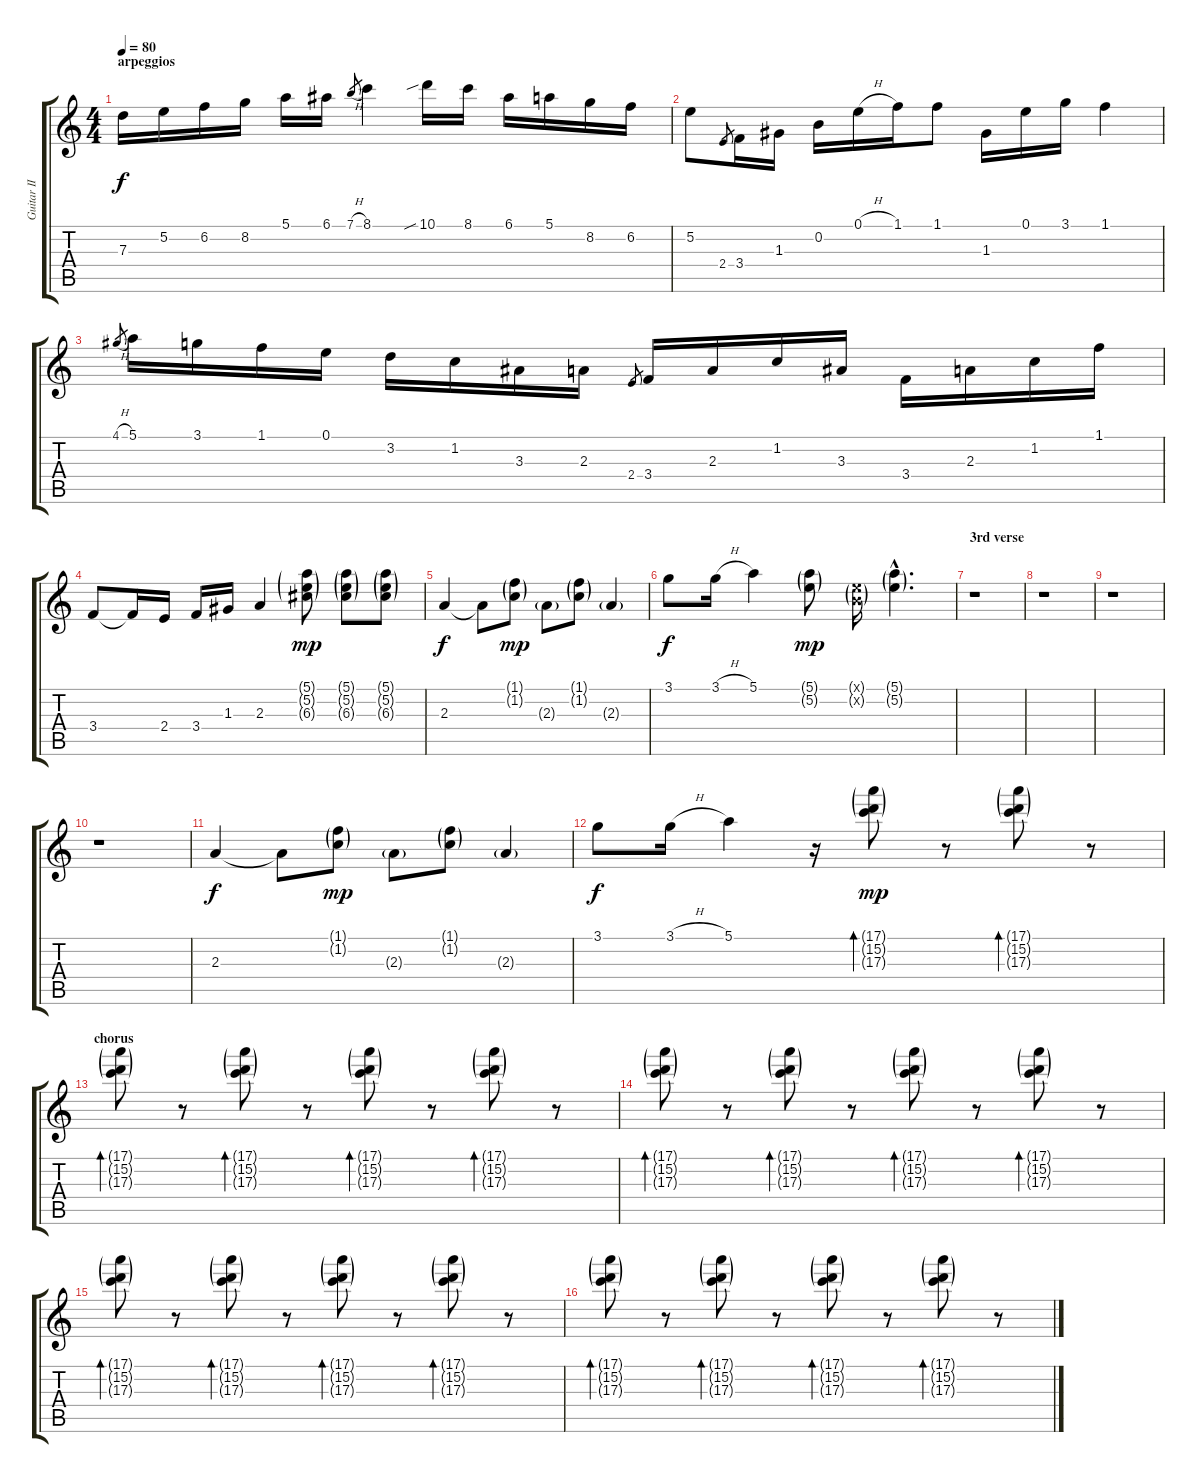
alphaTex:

\track ("Guitar II (2)" "Guitar II ") {instrument acousticguitarnylon}
\staff {score tabs}
\tuning (E4 B3 G3 D3 A2 E2) {hide}
\ts (4 4)
\section ("" "arpeggios")
\tempo 80
\clef g2
\ks aminor
7.3.16{dy f} 5.2.16 6.2.16 8.2.16 5.1.16 6.1.16 7.1{h}.8{gr} 8.1.4 10.1{sib}.16 8.1.16 6.1.16 5.1.16 8.2.16 6.2.16 |
5.2.8 2.4.8{gr} 3.4.16 1.3.16 0.2.16 0.1{h}.16 1.1.16 1.1.8 1.3.16 0.1.16 3.1.16 1.1.4 |
4.1{h}.8{gr} 5.1.16 3.1.16 1.1.16 0.1.16 3.2.16 1.2.16 3.3.16 2.3.16 2.4.8{gr} 3.4.16 2.3.16 1.2.16 3.3.16 3.4.16 2.3.16 1.2.16 1.1.16 |
3.4.8 3.4{t}.16 2.4.16 3.4.16 1.3.16 2.3.4 (5.1{g} 5.2{g} 6.3{g}).8{dy mp} (5.1{g} 5.2{g} 6.3{g}).8 (5.1{g} 5.2{g} 6.3{g}).8 |
2.3.4{dy f} 2.3{t}.8 (1.1{g} 1.2{g}).8{dy mp} 2.3{g}.8 (1.1{g} 1.2{g}).8 2.3{g}.4 |
3.1.8{dy f} 3.1{h}.16 5.1.4 (5.1{g} 5.2{g}).8{dy mp} (0.1{g x} 0.2{g x}).16 (5.1{g hac} 5.2{g hac}).4{d} |
\section ("" "3rd verse")
r.1 |
r.1 |
r.1 |
r.1 |
2.3.4{dy f} 2.3{t}.8 (1.1{g} 1.2{g}).8{dy mp} 2.3{g}.8 (1.1{g} 1.2{g}).8 2.3{g}.4 |
3.1.8{dy f} 3.1{h}.16 5.1.4 r.16 (17.1{g} 15.2{g} 17.3{g}).8{bd 240 dy mp} r.8 (17.1{g} 15.2{g} 17.3{g}).8{bd 240} r.8 |
\section ("" "chorus")
(17.1{g} 15.2{g} 17.3{g}).8{bd 240} r.8 (17.1{g} 15.2{g} 17.3{g}).8{bd 240} r.8 (17.1{g} 15.2{g} 17.3{g}).8{bd 240} r.8 (17.1{g} 15.2{g} 17.3{g}).8{bd 240} r.8 |
(17.1{g} 15.2{g} 17.3{g}).8{bd 240} r.8 (17.1{g} 15.2{g} 17.3{g}).8{bd 240} r.8 (17.1{g} 15.2{g} 17.3{g}).8{bd 240} r.8 (17.1{g} 15.2{g} 17.3{g}).8{bd 240} r.8 |
(17.1{g} 15.2{g} 17.3{g}).8{bd 240} r.8 (17.1{g} 15.2{g} 17.3{g}).8{bd 240} r.8 (17.1{g} 15.2{g} 17.3{g}).8{bd 240} r.8 (17.1{g} 15.2{g} 17.3{g}).8{bd 240} r.8 |
(17.1{g} 15.2{g} 17.3{g}).8{bd 240} r.8 (17.1{g} 15.2{g} 17.3{g}).8{bd 240} r.8 (17.1{g} 15.2{g} 17.3{g}).8{bd 240} r.8 (17.1{g} 15.2{g} 17.3{g}).8{bd 240} r.8
